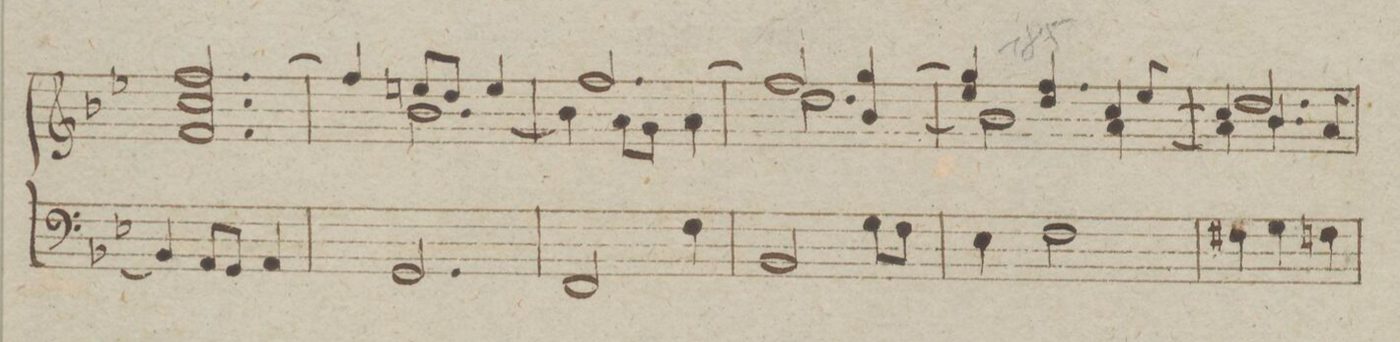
**kern	**dynam
*I"Organo	*
*clefF4	*
*k[b-e-]	*
*met(c)	*
*M3/4	*
4BB-/]	.
8AA/L	.
8GG/J	.
4AA/	.
=183	=183
2.GG/	.
=184	=184
2FF/	.
4F\	.
=185	=185
2BB-/	.
8G\L	.
8F\J	.
=186	=186
4E-\	.
2F\	.
=187	=187
4F#X\	.
4G\	.
4Fn\	.
=188	=188
*-	*-
